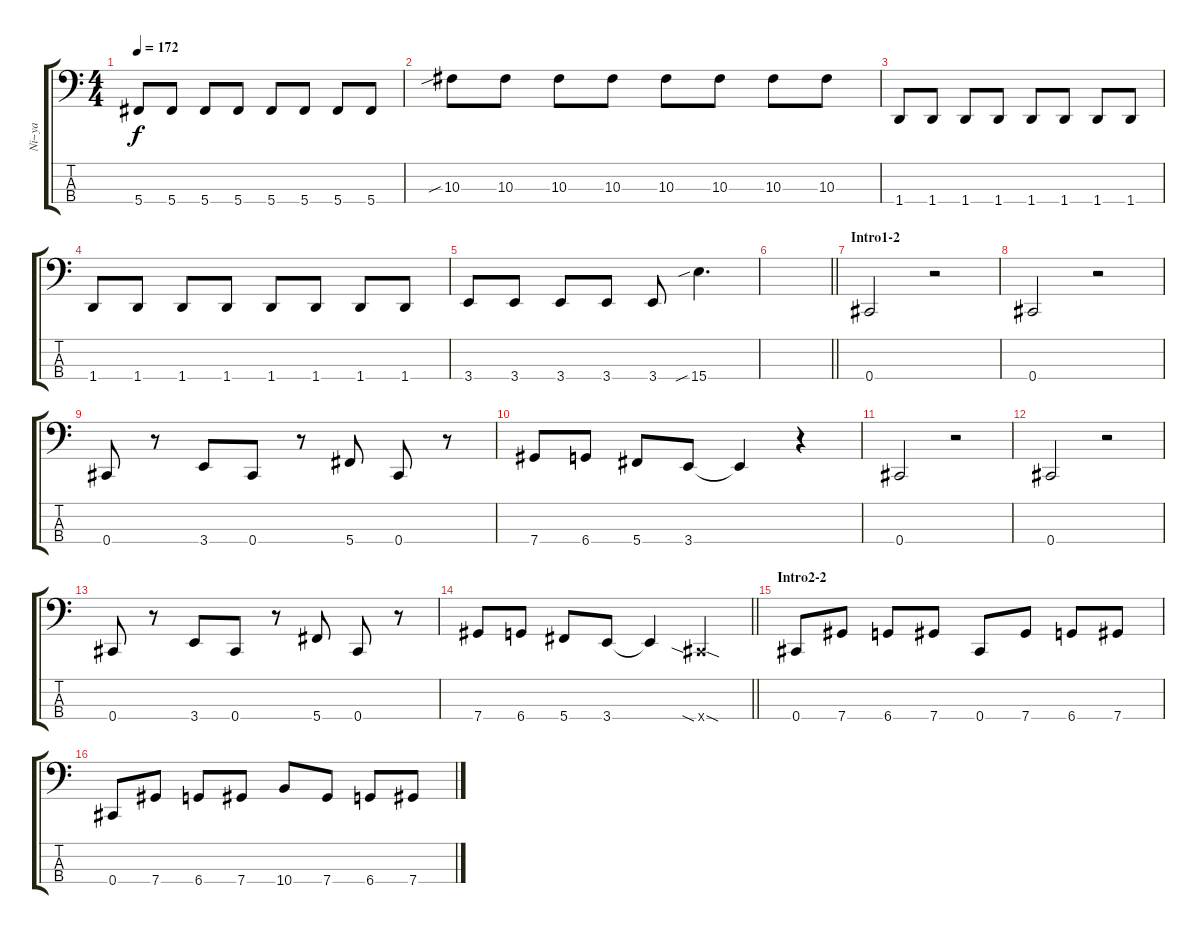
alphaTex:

\track ("Ni~ya" "Ni~ya") {instrument electricbasspick}
\staff {score tabs}
\tuning (Gb2 Db2 Ab1 Db1) {hide}
\ts (4 4)
\tempo 172
\clef f4
\ks c
5.4.8{dy f} 5.4.8 5.4.8 5.4.8 5.4.8 5.4.8 5.4.8 5.4.8 |
10.3{sib}.8 10.3.8 10.3.8 10.3.8 10.3.8 10.3.8 10.3.8 10.3.8 |
1.4.8 1.4.8 1.4.8 1.4.8 1.4.8 1.4.8 1.4.8 1.4.8 |
1.4.8 1.4.8 1.4.8 1.4.8 1.4.8 1.4.8 1.4.8 1.4.8 |
3.4.8 3.4.8 3.4.8 3.4.8 3.4.8 15.4{sib}.4{d} |
\barLineRight lightlight
|
\section ("" "Intro1-2")
0.4.2 r.2 |
0.4.2 r.2 |
0.4.8 r.8 3.4.8 0.4.8 r.8 5.4.8 0.4.8 r.8 |
7.4.8 6.4.8 5.4.8 3.4.8 3.4{t}.4 r.4 |
0.4.2 r.2 |
0.4.2 r.2 |
0.4.8 r.8 3.4.8 0.4.8 r.8 5.4.8 0.4.8 r.8 |
\barLineRight lightlight
7.4.8 6.4.8 5.4.8 3.4.8 3.4{t}.4 0.4{sia sod x}.4 |
\section ("" "Intro2-2")
0.4.8 7.4.8 6.4.8 7.4.8 0.4.8 7.4.8 6.4.8 7.4.8 |
0.4.8 7.4.8 6.4.8 7.4.8 10.4.8 7.4.8 6.4.8 7.4.8
